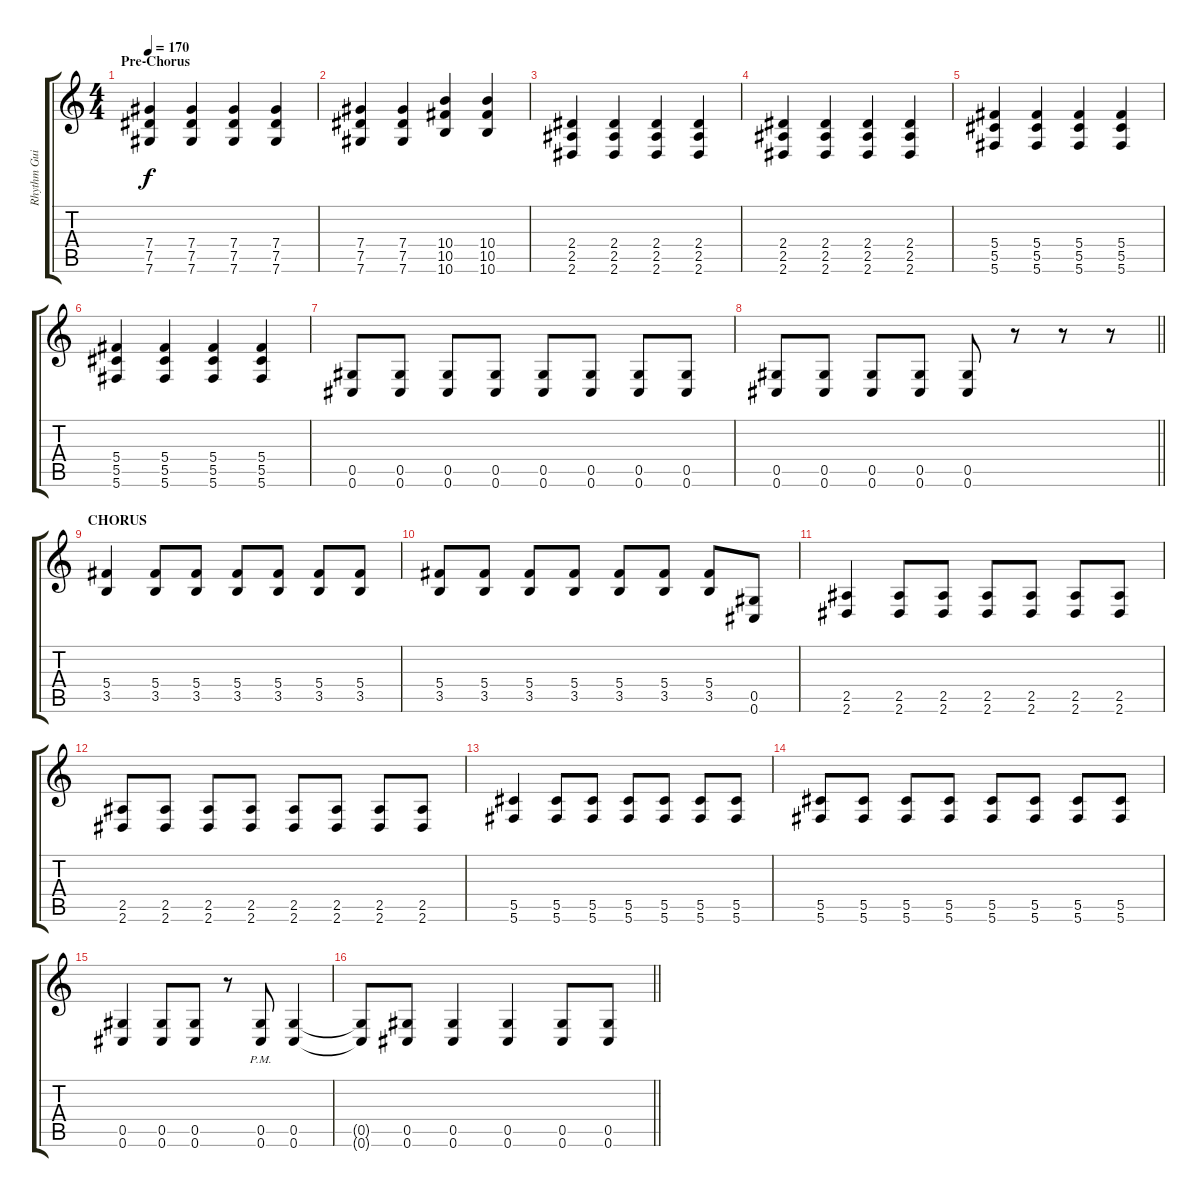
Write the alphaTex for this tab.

\track ("Rhythm Guitar" "Rhythm Gui") {instrument overdrivenguitar}
\staff {score tabs}
\tuning (Eb4 Bb3 Gb3 Db3 Ab2 Db2) {hide}
\ts (4 4)
\section ("" "Pre-Chorus")
\tempo 170
\clef g2
\ks c
(7.4 7.5 7.6).4{dy f} (7.4 7.5 7.6).4 (7.4 7.5 7.6).4 (7.4 7.5 7.6).4 |
(7.4 7.5 7.6).4 (7.4 7.5 7.6).4 (10.4 10.5 10.6).4 (10.4 10.5 10.6).4 |
(2.4 2.5 2.6).4 (2.4 2.5 2.6).4 (2.4 2.5 2.6).4 (2.4 2.5 2.6).4 |
(2.4 2.5 2.6).4 (2.4 2.5 2.6).4 (2.4 2.5 2.6).4 (2.4 2.5 2.6).4 |
(5.4 5.5 5.6).4 (5.4 5.5 5.6).4 (5.4 5.5 5.6).4 (5.4 5.5 5.6).4 |
(5.4 5.5 5.6).4 (5.4 5.5 5.6).4 (5.4 5.5 5.6).4 (5.4 5.5 5.6).4 |
(0.5 0.6).8 (0.5 0.6).8 (0.5 0.6).8 (0.5 0.6).8 (0.5 0.6).8 (0.5 0.6).8 (0.5 0.6).8 (0.5 0.6).8 |
\barLineRight lightlight
(0.5 0.6).8 (0.5 0.6).8 (0.5 0.6).8 (0.5 0.6).8 (0.5 0.6).8 r.8 r.8 r.8 |
\section ("" "CHORUS")
(5.4 3.5).4 (5.4 3.5).8 (5.4 3.5).8 (5.4 3.5).8 (5.4 3.5).8 (5.4 3.5).8 (5.4 3.5).8 |
(5.4 3.5).8 (5.4 3.5).8 (5.4 3.5).8 (5.4 3.5).8 (5.4 3.5).8 (5.4 3.5).8 (5.4 3.5).8 (0.5 0.6).8 |
(2.5 2.6).4 (2.5 2.6).8 (2.5 2.6).8 (2.5 2.6).8 (2.5 2.6).8 (2.5 2.6).8 (2.5 2.6).8 |
(2.5 2.6).8 (2.5 2.6).8 (2.5 2.6).8 (2.5 2.6).8 (2.5 2.6).8 (2.5 2.6).8 (2.5 2.6).8 (2.5 2.6).8 |
(5.5 5.6).4 (5.5 5.6).8 (5.5 5.6).8 (5.5 5.6).8 (5.5 5.6).8 (5.5 5.6).8 (5.5 5.6).8 |
(5.5 5.6).8 (5.5 5.6).8 (5.5 5.6).8 (5.5 5.6).8 (5.5 5.6).8 (5.5 5.6).8 (5.5 5.6).8 (5.5 5.6).8 |
(0.5 0.6).4 (0.5 0.6).8 (0.5 0.6).8 r.8 (0.5{pm} 0.6{pm}).8 (0.5 0.6).4 |
\barLineRight lightlight
(0.5{t} 0.6{t}).8 (0.5 0.6).8 (0.5 0.6).4 (0.5 0.6).4 (0.5 0.6).8 (0.5 0.6).8
